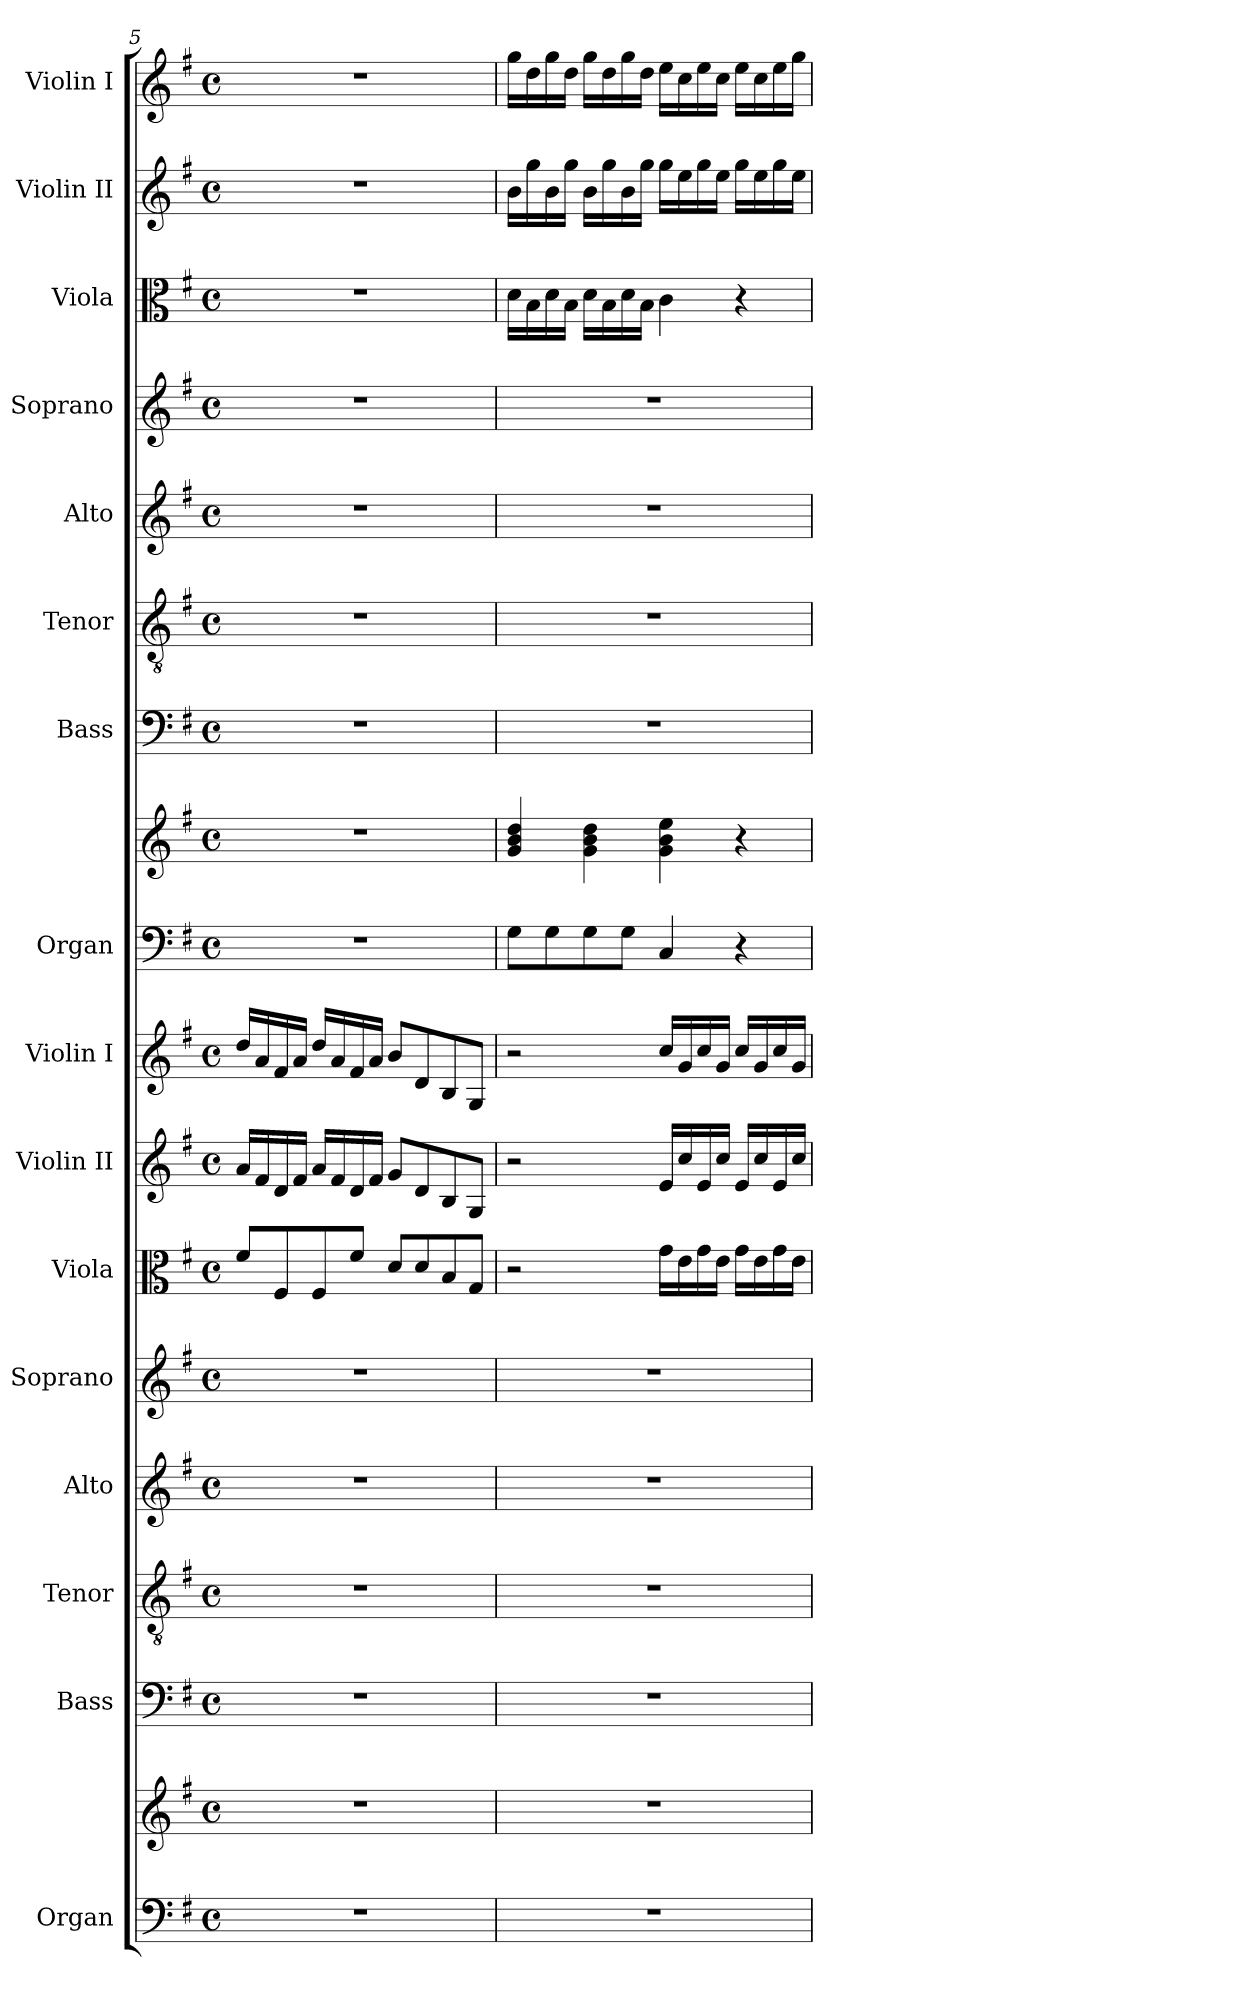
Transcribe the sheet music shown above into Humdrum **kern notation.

**kern	**kern	**kern	**kern	**kern	**kern	**kern	**kern	**kern	**kern	**kern	**kern	**kern	**kern	**kern	**kern	**kern	**kern
*part16	*part16	*part15	*part14	*part13	*part12	*part11	*part10	*part9	*part8	*part8	*part7	*part6	*part5	*part4	*part3	*part2	*part1
*staff18	*staff17	*staff16	*staff15	*staff14	*staff13	*staff12	*staff11	*staff10	*staff9	*staff8	*staff7	*staff6	*staff5	*staff4	*staff3	*staff2	*staff1
*I"Organ	*	*I"Bass	*I"Tenor	*I"Alto	*I"Soprano	*I"Viola	*I"Violin II	*I"Violin I	*I"Organ	*	*I"Bass	*I"Tenor	*I"Alto	*I"Soprano	*I"Viola	*I"Violin II	*I"Violin I
*I'Org.	*	*I'B.	*I'T.	*I'A.	*I'S.	*I'Vla.	*I'Vln. II	*I'Vln. I	*I'Org.	*	*I'B.	*I'T.	*I'A.	*I'S.	*I'Vla.	*I'Vln. II	*I'Vln. I
!!LO:PB:g=z
*clefF4	*clefG2	*clefF4	*clefGv2	*clefG2	*clefG2	*clefC3	*clefG2	*clefG2	*clefF4	*clefG2	*clefF4	*clefGv2	*clefG2	*clefG2	*clefC3	*clefG2	*clefG2
*	*	*	*ITrd7c12	*	*	*	*	*	*	*	*	*ITrd7c12	*	*	*	*	*
*k[f#]	*k[f#]	*k[f#]	*k[f#]	*k[f#]	*k[f#]	*k[f#]	*k[f#]	*k[f#]	*k[f#]	*k[f#]	*k[f#]	*k[f#]	*k[f#]	*k[f#]	*k[f#]	*k[f#]	*k[f#]
*G:	*G:	*G:	*G:	*G:	*G:	*G:	*G:	*G:	*G:	*G:	*G:	*G:	*G:	*G:	*G:	*G:	*G:
*M4/4	*M4/4	*M4/4	*M4/4	*M4/4	*M4/4	*M4/4	*M4/4	*M4/4	*M4/4	*M4/4	*M4/4	*M4/4	*M4/4	*M4/4	*M4/4	*M4/4	*M4/4
*met(c)	*met(c)	*met(c)	*met(c)	*met(c)	*met(c)	*met(c)	*met(c)	*met(c)	*met(c)	*met(c)	*met(c)	*met(c)	*met(c)	*met(c)	*met(c)	*met(c)	*met(c)
=5	=5	=5	=5	=5	=5	=5	=5	=5	=5	=5	=5	=5	=5	=5	=5	=5	=5
1r	1r	1r	1r	1r	1r	8f#i/L	16ai/LL	16ddi/LL	1r	1r	1r	1r	1r	1r	1r	1r	1r
.	.	.	.	.	.	.	16f#i/	16ai/	.	.	.	.	.	.	.	.	.
.	.	.	.	.	.	8F#i/	16di/	16f#i/	.	.	.	.	.	.	.	.	.
.	.	.	.	.	.	.	16f#i/JJ	16ai/JJ	.	.	.	.	.	.	.	.	.
.	.	.	.	.	.	8F#i/	16ai/LL	16ddi/LL	.	.	.	.	.	.	.	.	.
.	.	.	.	.	.	.	16f#i/	16ai/	.	.	.	.	.	.	.	.	.
.	.	.	.	.	.	8f#i/J	16di/	16f#i/	.	.	.	.	.	.	.	.	.
.	.	.	.	.	.	.	16f#i/JJ	16ai/JJ	.	.	.	.	.	.	.	.	.
.	.	.	.	.	.	8di/L	8gi/L	8bi/L	.	.	.	.	.	.	.	.	.
.	.	.	.	.	.	8di/	8di/	8di/	.	.	.	.	.	.	.	.	.
.	.	.	.	.	.	8Bi/	8Bi/	8Bi/	.	.	.	.	.	.	.	.	.
.	.	.	.	.	.	8Gi/J	8Gi/J	8Gi/J	.	.	.	.	.	.	.	.	.
=6	=6	=6	=6	=6	=6	=6	=6	=6	=6	=6	=6	=6	=6	=6	=6	=6	=6
1r	1r	1r	1r	1r	1r	2r	2r	2r	8Gi\L	4gi/ 4bi 4ddi	1r	1r	1r	1r	16di\LL	16bi\LL	16ggi\LL
.	.	.	.	.	.	.	.	.	.	.	.	.	.	.	16Bi\	16ggi\	16ddi\
.	.	.	.	.	.	.	.	.	8Gi\	.	.	.	.	.	16di\	16bi\	16ggi\
.	.	.	.	.	.	.	.	.	.	.	.	.	.	.	16Bi\JJ	16ggi\JJ	16ddi\JJ
.	.	.	.	.	.	.	.	.	8Gi\	4gi\ 4bi 4ddi	.	.	.	.	16di\LL	16bi\LL	16ggi\LL
.	.	.	.	.	.	.	.	.	.	.	.	.	.	.	16Bi\	16ggi\	16ddi\
.	.	.	.	.	.	.	.	.	8Gi\J	.	.	.	.	.	16di\	16bi\	16ggi\
.	.	.	.	.	.	.	.	.	.	.	.	.	.	.	16Bi\JJ	16ggi\JJ	16ddi\JJ
.	.	.	.	.	.	16gi\LL	16ei/LL	16cci/LL	4Ci/	4gi\ 4bi 4eei	.	.	.	.	4ci\	16ggi\LL	16eei\LL
.	.	.	.	.	.	16ei\	16cci/	16gi/	.	.	.	.	.	.	.	16eei\	16cci\
.	.	.	.	.	.	16gi\	16ei/	16cci/	.	.	.	.	.	.	.	16ggi\	16eei\
.	.	.	.	.	.	16ei\JJ	16cci/JJ	16gi/JJ	.	.	.	.	.	.	.	16eei\JJ	16cci\JJ
.	.	.	.	.	.	16gi\LL	16ei/LL	16cci/LL	4r	4r	.	.	.	.	4r	16ggi\LL	16eei\LL
.	.	.	.	.	.	16ei\	16cci/	16gi/	.	.	.	.	.	.	.	16eei\	16cci\
.	.	.	.	.	.	16gi\	16ei/	16cci/	.	.	.	.	.	.	.	16ggi\	16eei\
.	.	.	.	.	.	16ei\JJ	16cci/JJ	16gi/JJ	.	.	.	.	.	.	.	16eei\JJ	16ggi\JJ
=	=	=	=	=	=	=	=	=	=	=	=	=	=	=	=	=	=
*-	*-	*-	*-	*-	*-	*-	*-	*-	*-	*-	*-	*-	*-	*-	*-	*-	*-
